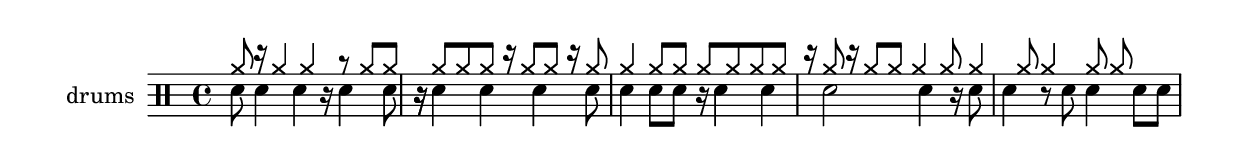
music = \new DrumStaff \with {instrumentName = "drums" }<<\new DrumVoice{ \drummode{\stemUp\drummode{cymcb8r16cymcb4cymcb4r8cymcb8cymcb8r16cymcb8cymcb8cymcb8r16cymcb8cymcb8r16cymcb8cymcb4cymcb8cymcb8cymcb8cymcb8cymcb8cymcb8r16cymcb8r16cymcb8cymcb8cymcb4cymcb8cymcb4cymcb8cymcb4cymcb8cymcb}}}\new DrumVoice{ \drummode{\stemDown\drummode{sn8sn4sn4r16sn4sn8r16sn4sn4sn4sn8sn4sn8sn8r16sn4sn4sn2sn4r16sn8sn4r8sn8sn4sn8sn}}}>> \score{ \unfoldRepeats \music \layout { }  \midi { \tempo 4 = 127 }}